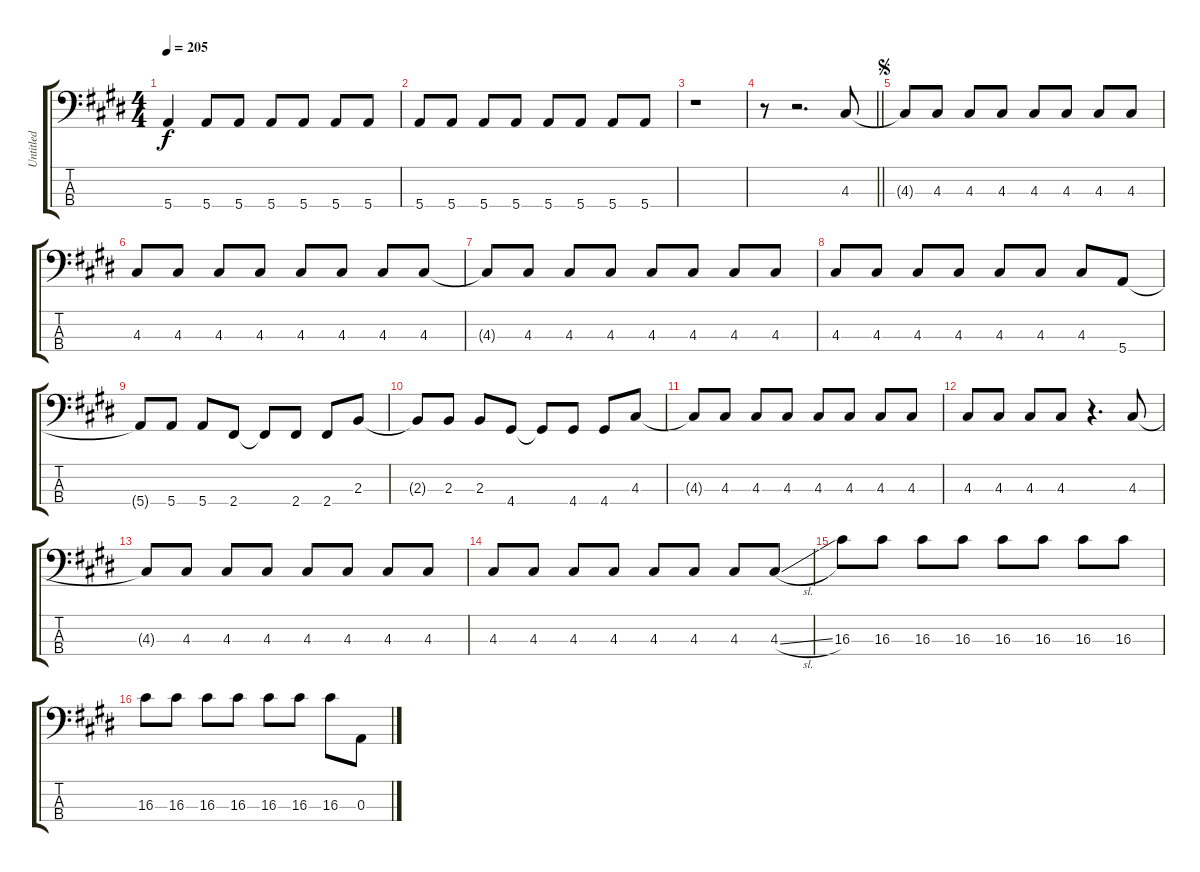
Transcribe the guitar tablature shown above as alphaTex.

\track ("Untitled" "Untitled") {instrument electricbasspick}
\staff {score tabs}
\tuning (G2 D2 A1 E1) {hide}
\ts (4 4)
\tempo 205
\clef f4
\ks e
5.4{t}.4{dy f} 5.4.8 5.4.8 5.4.8 5.4.8 5.4.8 5.4.8 |
\ks c#minor
5.4.8 5.4.8 5.4.8 5.4.8 5.4.8 5.4.8 5.4.8 5.4.8 |
r.1 |
\barLineRight lightlight
r.8 r.2{d} 4.3.8 |
\jump segno
\ks e
4.3{t}.8 4.3.8 4.3.8 4.3.8 4.3.8 4.3.8 4.3.8 4.3.8 |
\ks c#minor
4.3.8 4.3.8 4.3.8 4.3.8 4.3.8 4.3.8 4.3.8 4.3.8 |
4.3{t}.8 4.3.8 4.3.8 4.3.8 4.3.8 4.3.8 4.3.8 4.3.8 |
4.3.8 4.3.8 4.3.8 4.3.8 4.3.8 4.3.8 4.3.8 5.4.8 |
\ks e
5.4{t}.8 5.4.8 5.4.8 2.4.8 2.4{t}.8 2.4.8 2.4.8 2.3.8 |
\ks c#minor
2.3{t}.8 2.3.8 2.3.8 4.4.8 4.4{t}.8 4.4.8 4.4.8 4.3.8 |
4.3{t}.8 4.3.8 4.3.8 4.3.8 4.3.8 4.3.8 4.3.8 4.3.8 |
4.3.8 4.3.8 4.3.8 4.3.8 r.4{d} 4.3.8 |
\ks e
4.3{t}.8 4.3.8 4.3.8 4.3.8 4.3.8 4.3.8 4.3.8 4.3.8 |
\ks c#minor
4.3.8 4.3.8 4.3.8 4.3.8 4.3.8 4.3.8 4.3.8 4.3{sl}.8 |
16.3.8 16.3.8 16.3.8 16.3.8 16.3.8 16.3.8 16.3.8 16.3.8 |
16.3.8 16.3.8 16.3.8 16.3.8 16.3.8 16.3.8 16.3.8 0.3.8
